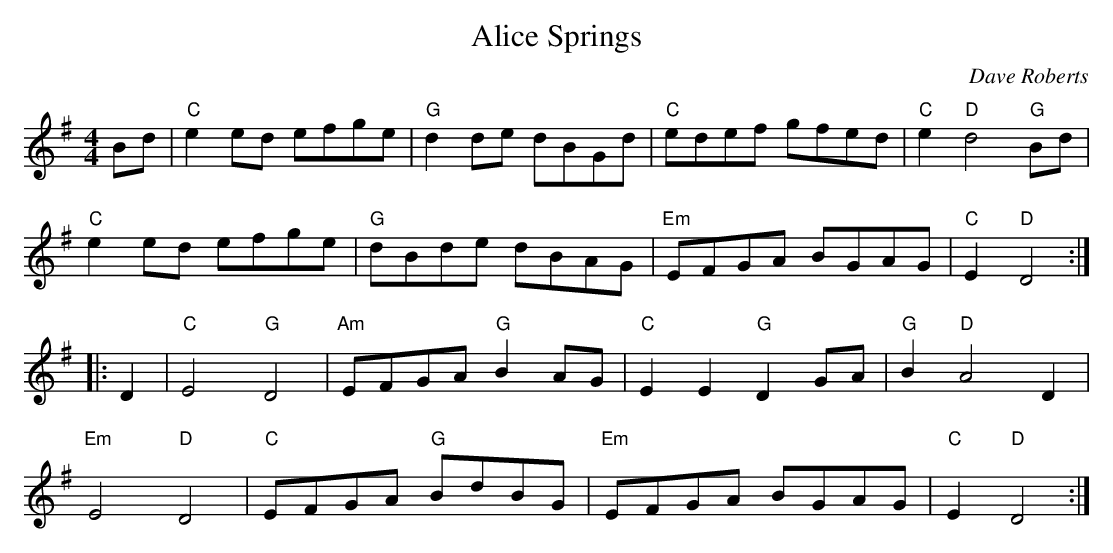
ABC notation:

X:1
T:Alice Springs
C:Dave Roberts
M:4/4
K:G
Bd | "C"e2ed efge | "G"d2de dBGd | "C"edef gfed | "C"e2 "D"d4 "G"Bd |
"C"e2ed efge | "G"dBde dBAG | "Em"EFGA BGAG | "C"E2 "D"D4 :|
|: D2 | "C"E4 "G"D4 | "Am"EFGA "G"B2AG |"C"E2 E2 "G"D2 GA |"G"B2"D"A4 D2|
"Em"E4 "D"D4 | "C"EFGA "G"BdBG |"Em"EFGA BGAG | "C"E2 "D"D4 :|
